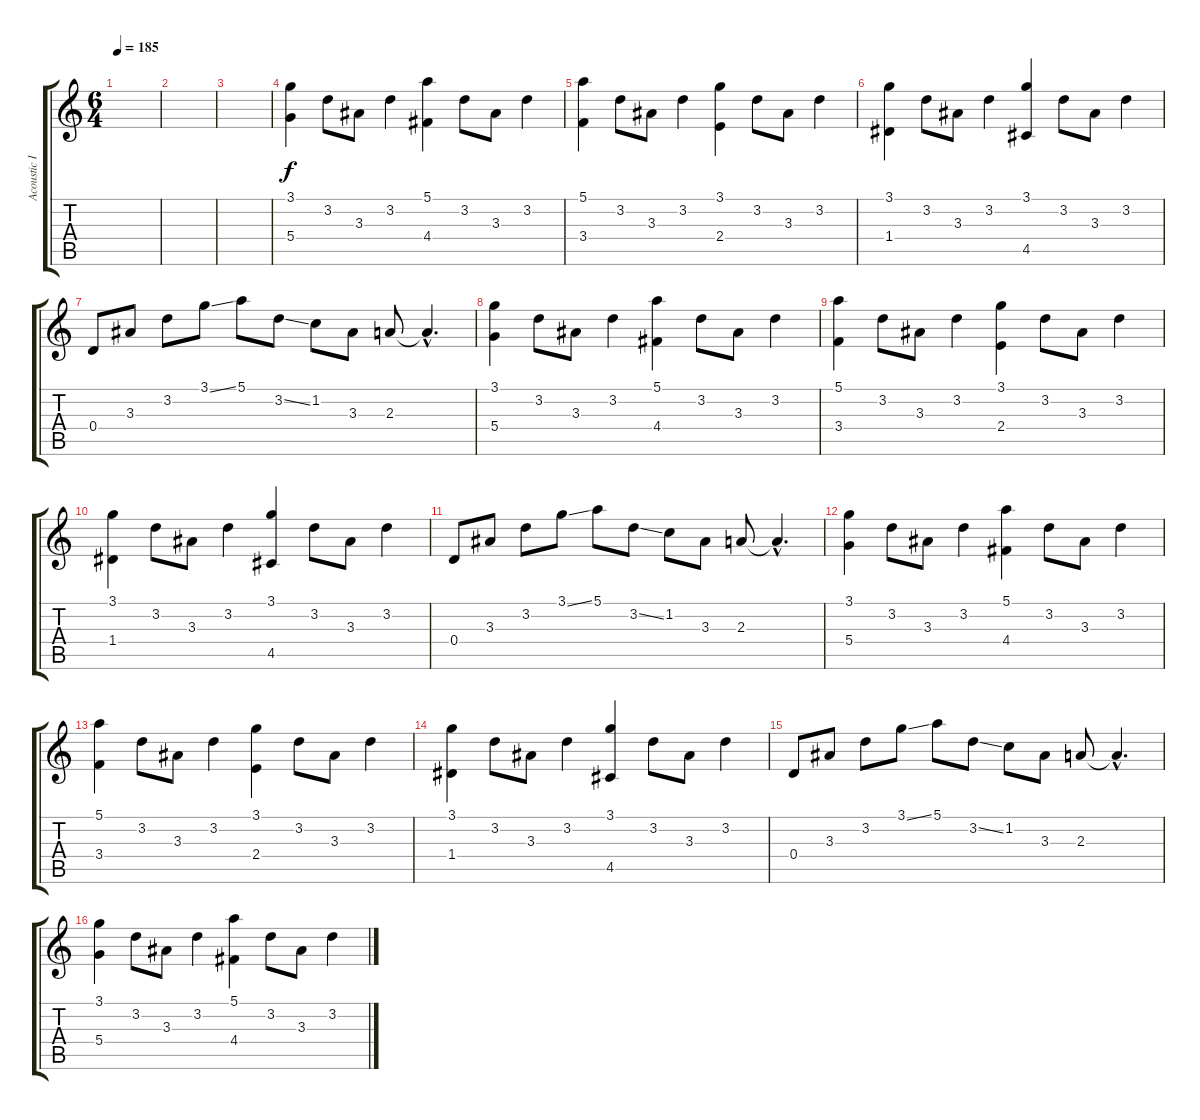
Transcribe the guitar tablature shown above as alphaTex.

\track ("Acoustic I" "Acoustic I") {instrument acousticguitarsteel}
\staff {score tabs}
\tuning (E4 B3 G3 D3 A2 E2) {hide}
\ts (6 4)
\tempo 185
\clef g2
\ks c
|
|
|
(3.1 5.4).4 3.2.8 3.3.8 3.2.4 (5.1 4.4).4 3.2.8 3.3.8 3.2.4 |
(5.1 3.4).4 3.2.8 3.3.8 3.2.4 (3.1 2.4).4 3.2.8 3.3.8 3.2.4 |
(3.1 1.4).4 3.2.8 3.3.8 3.2.4 (3.1 4.5).4 3.2.8 3.3.8 3.2.4 |
0.4.8 3.3.8 3.2.8 3.1{ss}.8 5.1.8 3.2{ss}.8 1.2.8 3.3.8 2.3.8 2.3{hac t}.4{d} |
(3.1 5.4).4 3.2.8 3.3.8 3.2.4 (5.1 4.4).4 3.2.8 3.3.8 3.2.4 |
(5.1 3.4).4 3.2.8 3.3.8 3.2.4 (3.1 2.4).4 3.2.8 3.3.8 3.2.4 |
(3.1 1.4).4 3.2.8 3.3.8 3.2.4 (3.1 4.5).4 3.2.8 3.3.8 3.2.4 |
0.4.8 3.3.8 3.2.8 3.1{ss}.8 5.1.8 3.2{ss}.8 1.2.8 3.3.8 2.3.8 2.3{hac t}.4{d} |
(3.1 5.4).4 3.2.8 3.3.8 3.2.4 (5.1 4.4).4 3.2.8 3.3.8 3.2.4 |
(5.1 3.4).4 3.2.8 3.3.8 3.2.4 (3.1 2.4).4 3.2.8 3.3.8 3.2.4 |
(3.1 1.4).4 3.2.8 3.3.8 3.2.4 (3.1 4.5).4 3.2.8 3.3.8 3.2.4 |
0.4.8 3.3.8 3.2.8 3.1{ss}.8 5.1.8 3.2{ss}.8 1.2.8 3.3.8 2.3.8 2.3{hac t}.4{d} |
(3.1 5.4).4 3.2.8 3.3.8 3.2.4 (5.1 4.4).4 3.2.8 3.3.8 3.2.4
